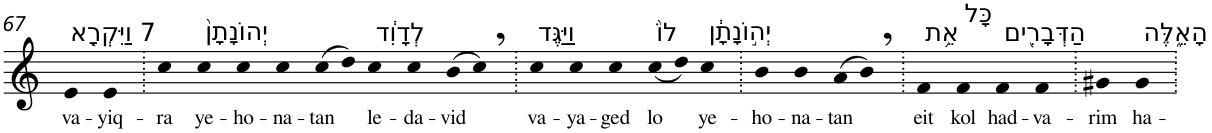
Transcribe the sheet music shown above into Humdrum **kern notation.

**kern	**text
*part1	*part1
*staff1	*staff1
*I"Piano	*
*I'Pno	*
!!LO:PB:g=z
*clefG2	*
*k[]	*
=67	=67
!LO:TX:a:t=7 וַיִּקְרָ֤א	!
!	!LO:LY:b
4e	va-
!	!LO:LY:b
4e	-yiq-
=68.	=68.
!	!LO:LY:b
4cc	-ra
!LO:TX:a:t=יְהוֹנָתָן֙	!
!	!LO:LY:b
4cc	ye-
!	!LO:LY:b
4cc	-ho-
!	!LO:LY:b
4cc	-na-
!	!LO:LY:b
(>8cc	-tan
8dd)	.
!LO:TX:a:t=לְדָוִ֔ד	!
!	!LO:LY:b
4cc	le-
!	!LO:LY:b
4cc	-da-
!	!LO:LY:b
(>8b	-vid
8cc,)	.
=69.	=69.
!LO:TX:a:t=וַיַּגֶּד	!
!	!LO:LY:b
4cc	va-
!	!LO:LY:b
4cc	-ya-
!	!LO:LY:b
4cc	-ged
!LO:TX:a:t=לוֹ֙	!
!	!LO:LY:b
(<8cc	lo
8dd)	.
!LO:TX:a:t=יְה֣וֹנָתָ֔ן	!
!	!LO:LY:b
4cc	ye-
=70.	=70.
!	!LO:LY:b
4b	-ho-
!	!LO:LY:b
4b	-na-
!	!LO:LY:b
(>8a	-tan
8b,)	.
=71.	=71.
!LO:TX:a:t=אֵ֥ת	!
!	!LO:LY:b
4f	eit
!LO:TX:a:t=כָּל	!
!	!LO:LY:b
4f	kol
!LO:TX:a:t=הַדְּבָרִ֖ים	!
!	!LO:LY:b
4f	had-
!	!LO:LY:b
4f	-va-
=72.	=72.
!	!LO:LY:b
4g#X	-rim
!LO:TX:a:t=הָאֵ֑לֶּה	!
!	!LO:LY:b
4g#	ha-
=.	=.
*-	*-
